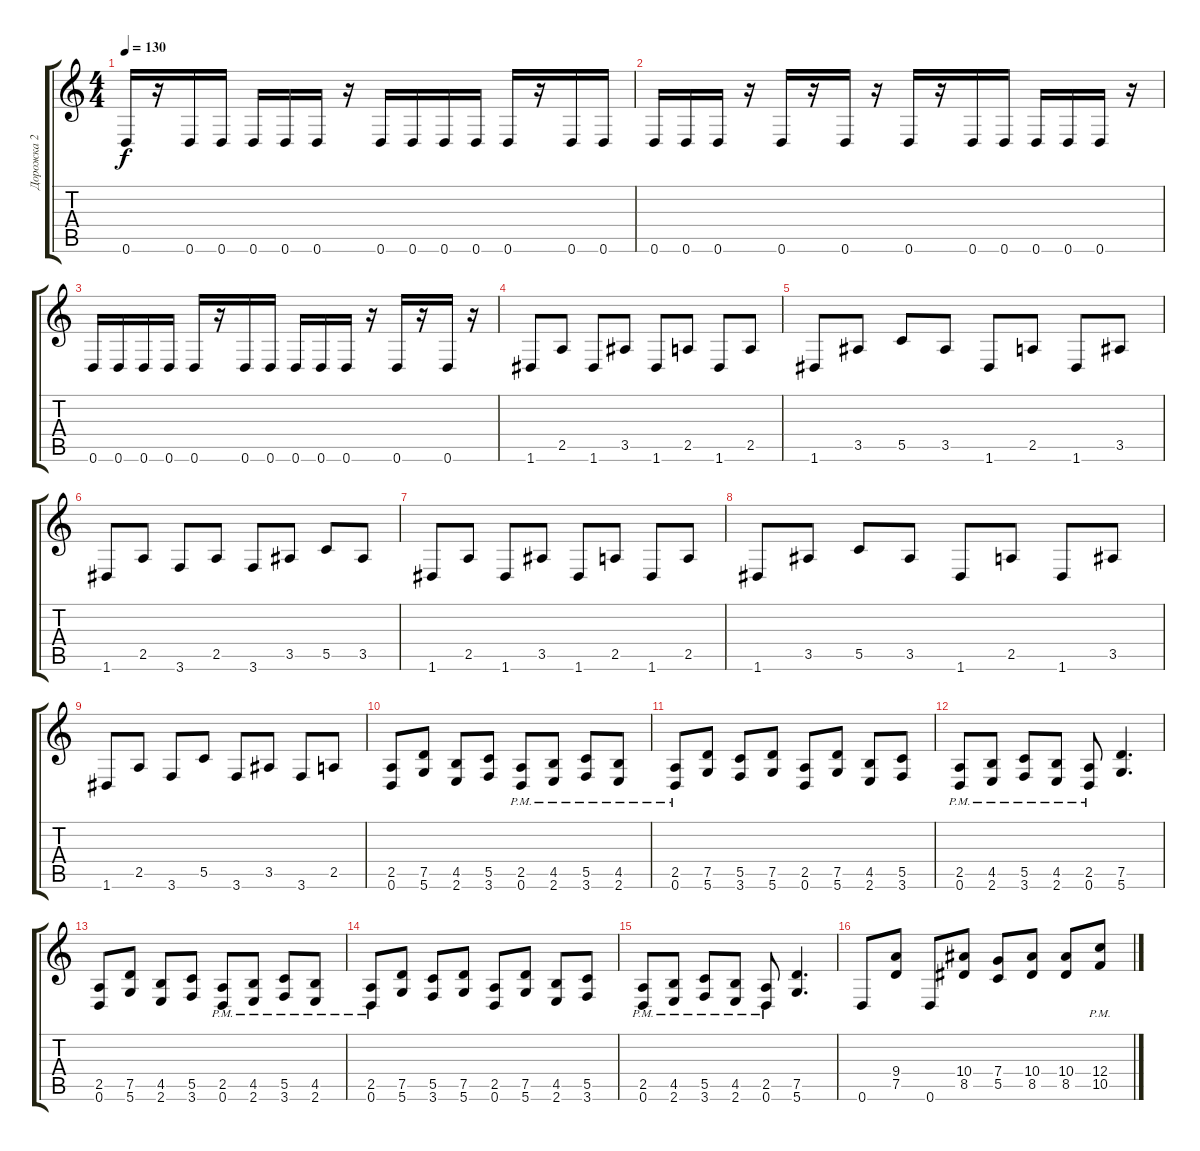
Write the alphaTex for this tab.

\track ("Дорожка 2" "Дорожка 2") {instrument distortionguitar}
\staff {score tabs}
\tuning (D4 A3 F3 C3 G2 D2) {hide}
\ts (4 4)
\tempo 130
\clef g2
\ks c
0.6.16{dy f} r.16 0.6.16 0.6.16 0.6.16 0.6.16 0.6.16 r.16 0.6.16 0.6.16 0.6.16 0.6.16 0.6.16 r.16 0.6.16 0.6.16 |
0.6.16 0.6.16 0.6.16 r.16 0.6.16 r.16 0.6.16 r.16 0.6.16 r.16 0.6.16 0.6.16 0.6.16 0.6.16 0.6.16 r.16 |
0.6.16 0.6.16 0.6.16 0.6.16 0.6.16 r.16 0.6.16 0.6.16 0.6.16 0.6.16 0.6.16 r.16 0.6.16 r.16 0.6.16 r.16 |
1.6.8 2.5.8 1.6.8 3.5.8 1.6.8 2.5.8 1.6.8 2.5.8 |
1.6.8 3.5.8 5.5.8 3.5.8 1.6.8 2.5.8 1.6.8 3.5.8 |
1.6.8 2.5.8 3.6.8 2.5.8 3.6.8 3.5.8 5.5.8 3.5.8 |
1.6.8 2.5.8 1.6.8 3.5.8 1.6.8 2.5.8 1.6.8 2.5.8 |
1.6.8 3.5.8 5.5.8 3.5.8 1.6.8 2.5.8 1.6.8 3.5.8 |
1.6.8 2.5.8 3.6.8 5.5.8 3.6.8 3.5.8 3.6.8 2.5.8 |
(2.5 0.6).8 (7.5 5.6).8 (4.5 2.6).8 (5.5 3.6).8 (2.5{pm} 0.6{pm}).8 (4.5{pm} 2.6{pm}).8 (5.5{pm} 3.6{pm}).8 (4.5{pm} 2.6{pm}).8 |
(2.5{pm} 0.6{pm}).8 (7.5 5.6).8 (5.5 3.6).8 (7.5 5.6).8 (2.5 0.6).8 (7.5 5.6).8 (4.5 2.6).8 (5.5 3.6).8 |
(2.5{pm} 0.6{pm}).8 (4.5{pm} 2.6{pm}).8 (5.5{pm} 3.6{pm}).8 (4.5{pm} 2.6{pm}).8 (2.5{pm} 0.6{pm}).8 (7.5 5.6).4{d} |
(2.5 0.6).8 (7.5 5.6).8 (4.5 2.6).8 (5.5 3.6).8 (2.5{pm} 0.6{pm}).8 (4.5{pm} 2.6{pm}).8 (5.5{pm} 3.6{pm}).8 (4.5{pm} 2.6{pm}).8 |
(2.5{pm} 0.6{pm}).8 (7.5 5.6).8 (5.5 3.6).8 (7.5 5.6).8 (2.5 0.6).8 (7.5 5.6).8 (4.5 2.6).8 (5.5 3.6).8 |
(2.5{pm} 0.6{pm}).8 (4.5{pm} 2.6{pm}).8 (5.5{pm} 3.6{pm}).8 (4.5{pm} 2.6{pm}).8 (2.5{pm} 0.6{pm}).8 (7.5 5.6).4{d} |
0.6.8 (9.4 7.5).8 0.6.8 (10.4 8.5).8 (7.4 5.5).8 (10.4 8.5).8 (10.4 8.5).8 (12.4{pm} 10.5{pm}).8
